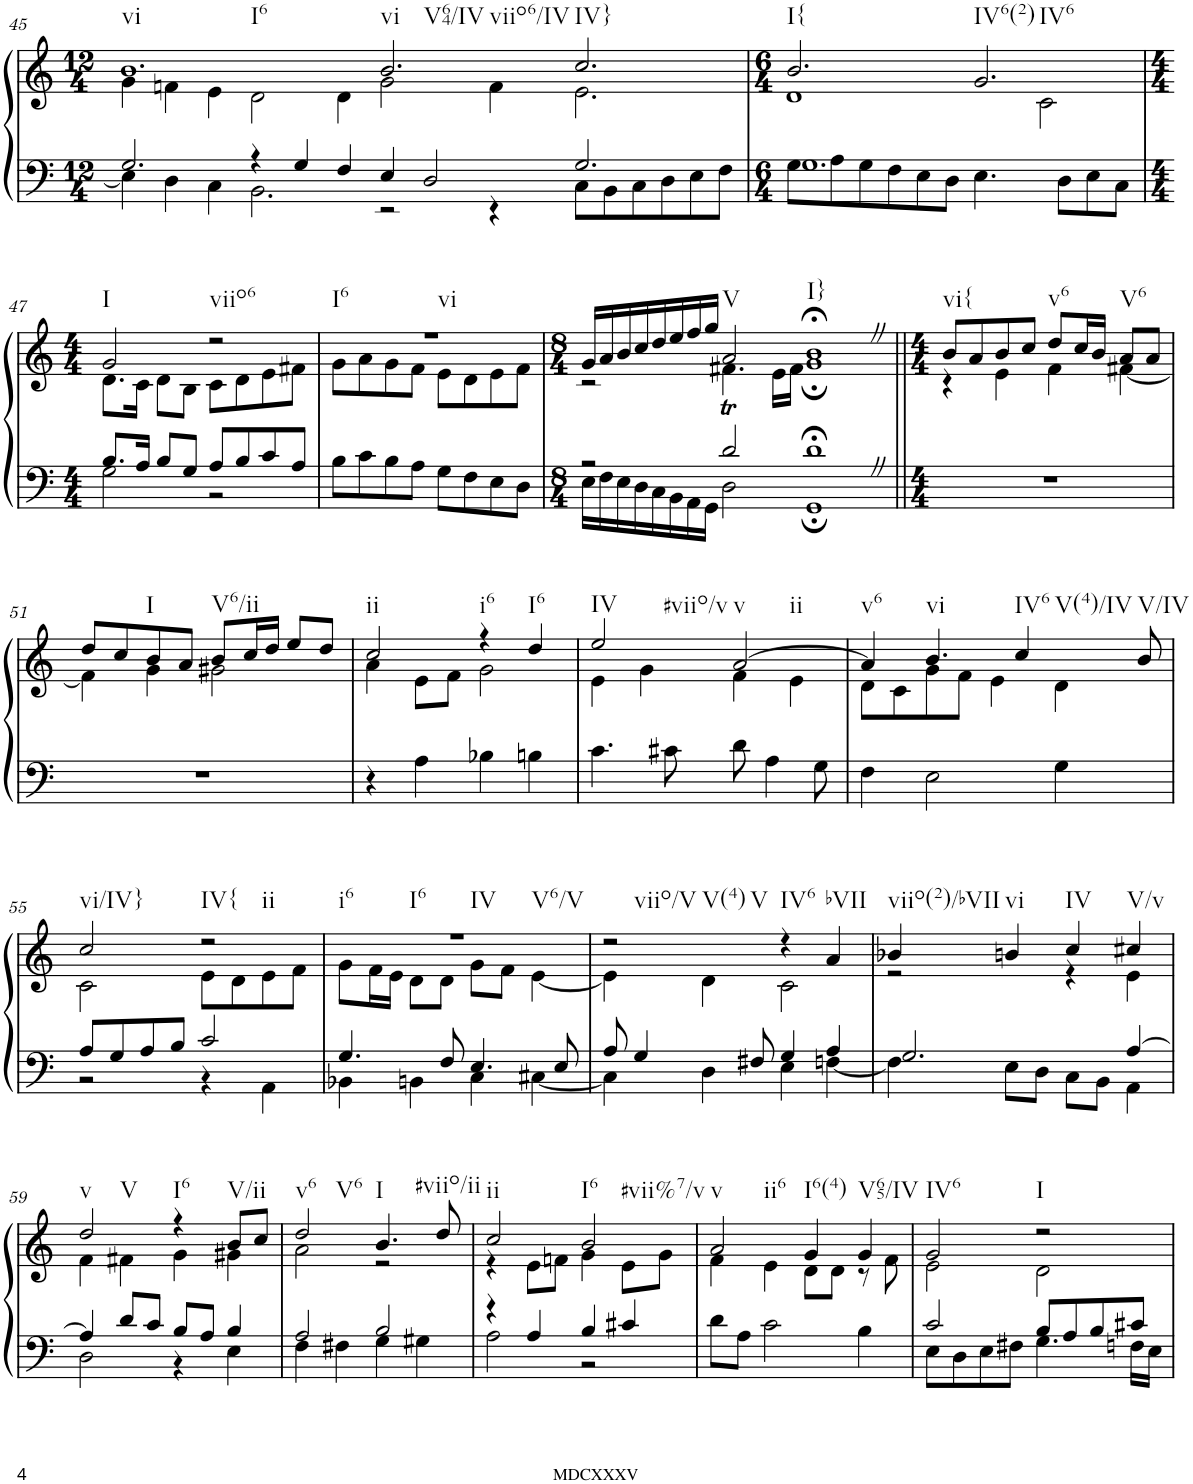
**kern	**kern
*part1	*part1
*staff2	*staff1
*I"Organ	*
*I'Org.	*
!!LO:PB:g=z
*clefF4	*clefG2
*k[]	*k[]
*M12/4	*M12/4
=45	=45
*^	*^
!	!	!LO:TX:b:t=vi	!
!	!	!LO:TX:b:t=I6	!
2.G/	4E\]	1.b	4g\
.	4D\	.	4fn\
.	4C\	.	4e\
4r	2.BB\	.	2d\
4G/	.	.	.
4F/	.	.	4d\
!	!	!LO:TX:b:t=vi	!
!	!	!LO:TX:b:t=V64/IV	!
!	!	!LO:TX:b:t=viio6/IV	!
4E/	2r	2.b/	2g\
2D/	.	.	.
.	4r	.	4f\
!	!	!LO:TX:b:t=IV}	!
2.G/	8C\L	2.cc/	2.e\
.	8BB\	.	.
.	8C\	.	.
.	8D\	.	.
.	8E\	.	.
.	8F\J	.	.
=46	=46	=46	=46
*M6/4	*	*M6/4	*
!	!	!LO:TX:b:t=I{	!
1.G	8G\L	2.b/	1d
.	8A\	.	.
.	8G\	.	.
.	8F\	.	.
.	8E\	.	.
.	8D\J	.	.
!	!	!LO:TX:b:t=IV6(2)	!
!	!	!LO:TX:b:t=IV6	!
.	4.E\	2.g/	.
.	.	.	2c\
.	8D\L	.	.
.	8E\	.	.
.	8C\J	.	.
!!LO:LB:g=z	!!
=47	=47	=47	=47
*M4/4	*	*M4/4	*
!	!	!LO:TX:b:t=I	!
8.B/L	2G\	2g/	8.d\L
16A/Jk	.	.	16c\Jk
8B/L	.	.	8d\L
8G/J	.	.	8B\J
!	!	!LO:TX:b:t=viio6	!
8A/L	2r	2r	8c\L
8B/	.	.	8d\
8c/	.	.	8e\
8A/J	.	.	8f#X\J
*v	*v	*	*
=48	=48	=48
!	!LO:TX:b:t=I6	!
!	!LO:TX:b:t=vi	!
8B\L	1r	8g\L
8c\	.	8a\
8B\	.	8g\
8A\J	.	8f\J
8G\L	.	8e\L
8F\	.	8d\
8E\	.	8e\
8D\J	.	8f\J
=49	=49	=49
*M8/4	*M8/4	*
*^	*	*
2r	16E\LL	16g/LL	2r
.	16F\	16a/	.
.	16E\	16b/	.
.	16D\	16cc/	.
.	16C\	16dd/	.
.	16BB\	16ee/	.
.	16AA\	16ff/	.
.	16GG\JJ	16gg/JJ	.
!	!	!LO:TX:b:t=V	!
2d/	2D\	2a/	4.f#Xt\
.	.	.	16e\LL
.	.	.	16f#\JJ
!	!	!LO:TX:b:t=I}	!
1d;<Z	1GG;	1b;<Z	1g;
*v	*v	*	*
=50||	=50||	=50||
*M4/4	*M4/4	*
*^	*	*
!	!	!LO:TX:b:t=vi{	!
*v	*v	*	*
1r	8b/L	4r
.	8a/	.
.	8b/	4e\
.	8cc/J	.
!	!LO:TX:b:t=v6	!
.	8dd/L	4f\
.	16cc/L	.
.	16b/JJ	.
!	!LO:TX:b:t=V6	!
.	8a/L	[4f#X\
.	8a/J	.
!!LO:LB:g=z	!!
=51	=51	=51
1r	8dd/L	4f#\]
.	8cc/	.
!	!LO:TX:b:t=I	!
.	8b/	4g\
.	8a/J	.
!	!LO:TX:b:t=V6/ii	!
.	8b/L	2g#X\
.	16cc/L	.
.	16dd/JJ	.
.	8ee/L	.
.	8dd/J	.
=52	=52	=52
!	!LO:TX:b:t=ii	!
4r	2cc/	4a\
4A\	.	8e\L
.	.	8f\J
!	!LO:TX:b:t=i6	!
4B-X\	4r	2g\
!	!LO:TX:b:t=I6	!
4Bn\	4dd/	.
=53	=53	=53
!	!LO:TX:b:t=IV	!
!	!LO:TX:b:t=#viio/v	!
4.c\	2ee/	4e\
.	.	4g\
8c#X\	.	.
!	!LO:TX:b:t=v	!
!	!LO:TX:b:t=ii	!
8d\	[2a/	4f\
4A\	.	.
.	.	4e\
8G\	.	.
=54	=54	=54
!	!LO:TX:b:t=v6	!
4F\	4a/]	8d\L
.	.	8c\
!	!LO:TX:b:t=vi	!
2E\	4.b/	8g\
.	.	8f\J
.	.	4e\
!	!LO:TX:b:t=IV6	!
!	!LO:TX:b:t=V(4)/IV	!
.	4cc/	.
4G\	.	4d\
!	!LO:TX:b:t=V/IV	!
.	8b/	.
!!LO:LB:g=z	!!
=55	=55	=55
*^	*	*
!	!	!LO:TX:b:t=vi/IV}	!
8A/L	2r	2cc/	2c\
8G/	.	.	.
8A/	.	.	.
8B/J	.	.	.
!	!	!LO:TX:b:t=IV{	!
!	!	!LO:TX:b:t=ii	!
2c/	4r	2r	8e\L
.	.	.	8d\
.	4AA\	.	8e\
.	.	.	8f\J
=56	=56	=56	=56
!	!	!LO:TX:b:t=i6	!
!	!	!LO:TX:b:t=I6	!
!	!	!LO:TX:b:t=IV	!
!	!	!LO:TX:b:t=V6/V	!
4.G/	4BB-X\	1r	8g\L
.	.	.	16f\L
.	.	.	16e\JJ
.	4BBn\	.	8d\L
8F/	.	.	8d\J
4.E/	4C\	.	8g\L
.	.	.	8f\J
.	[4C#X\	.	[4e\
8E/	.	.	.
=57	=57	=57	=57
!	!	!LO:TX:b:t=viio/V	!
!	!	!LO:TX:b:t=V(4)	!
!	!	!LO:TX:b:t=V	!
8A/	4C#\]	2r	4e\]
4G/	.	.	.
.	4D\	.	4d\
8F#X/	.	.	.
!	!	!LO:TX:b:t=IV6	!
4G/	4E\	4r	2c\
!	!	!LO:TX:b:t=bVII	!
4A/	[4Fn\	4a/	.
=58	=58	=58	=58
!	!	!LO:TX:b:t=viio(2)/bVII	!
2.G/	4F\]	4b-X/	2r
!	!	!LO:TX:b:t=vi	!
.	8E\L	4bn/	.
.	8D\J	.	.
!	!	!LO:TX:b:t=IV	!
.	8C\L	4cc/	4r
.	8BB\J	.	.
!	!	!LO:TX:b:t=V/v	!
[4A/	4AA\	4cc#X/	4e\
!!LO:LB:g=z	!!
=59	=59	=59	=59
!	!	!LO:TX:b:t=v	!
!	!	!LO:TX:b:t=V	!
4A/]	2D\	2dd/	4f\
8d/L	.	.	4f#X\
8c/J	.	.	.
!	!	!LO:TX:b:t=I6	!
8B/L	4r	4r	4g\
8A/J	.	.	.
!	!	!LO:TX:b:t=V/ii	!
4B/	4E\	8b/L	4g#X\
.	.	8cc/J	.
=60	=60	=60	=60
!	!	!LO:TX:b:t=v6	!
!	!	!LO:TX:b:t=V6	!
2A/	4F\	2dd/	2a\
.	4F#X\	.	.
!	!	!LO:TX:b:t=I	!
!	!	!LO:TX:b:t=#viio/ii	!
2B/	4G\	4.b/	2r
.	4G#X\	.	.
.	.	8dd/	.
=61	=61	=61	=61
!	!	!LO:TX:b:t=ii	!
4r	2A\	2cc/	4r
4A/	.	.	8e\L
.	.	.	8fn\J
!	!	!LO:TX:b:t=I6	!
!	!	!LO:TX:b:t=#vii%7/v	!
4B/	2r	2b/	4g\
4c#X/	.	.	8e\L
.	.	.	8g\J
*v	*v	*	*
=62	=62	=62
!	!LO:TX:b:t=v	!
!	!LO:TX:b:t=ii6	!
8d\L	2a/	4f\
8A\J	.	.
2c\	.	4e\
!	!LO:TX:b:t=I6(4)	!
.	4g/	8d\L
.	.	8d\J
!	!LO:TX:b:t=V65/IV	!
4B\	4g/	8r
.	.	8f\
=63	=63	=63
*^	*	*
!	!	!LO:TX:b:t=IV6	!
2c/	8E\L	2g/	2e\
.	8D\	.	.
.	8E\	.	.
.	8F#X\J	.	.
!	!	!LO:TX:b:t=I	!
8B/L	4.G\	2r	2d\
8A/	.	.	.
8B/	.	.	.
8c#X/J	16Fn\LL	.	.
.	16E\JJ	.	.
*v	*v	*	*
*	*v	*v
=	=
*-	*-
